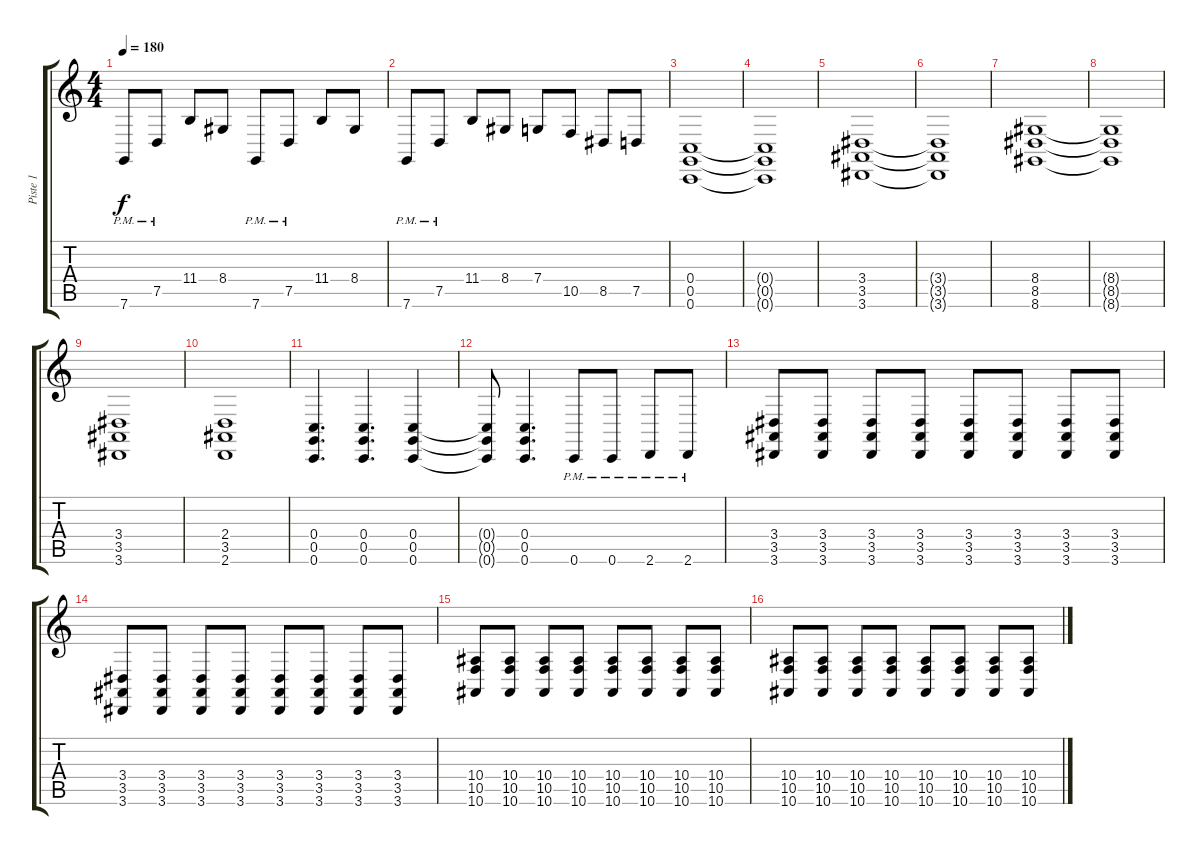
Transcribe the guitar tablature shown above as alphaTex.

\track ("Piste 1" "Piste 1") {instrument stringensemble1}
\staff {score tabs}
\tuning (D4 A3 F3 C3 G2 C2) {hide}
\ts (4 4)
\tempo 180
\clef g2
\ks c
7.6{pm}.8{dy f} 7.5{pm}.8 11.4.8 8.4.8 7.6{pm}.8 7.5{pm}.8 11.4.8 8.4.8 |
7.6{pm}.8 7.5{pm}.8 11.4.8 8.4.8 7.4.8 10.5.8 8.5.8 7.5.8 |
(0.4 0.5 0.6).1 |
(0.4{t} 0.5{t} 0.6{t}).1 |
(3.4 3.5 3.6).1 |
(3.4{t} 3.5{t} 3.6{t}).1 |
(8.4 8.5 8.6).1 |
(8.4{t} 8.5{t} 8.6{t}).1 |
(3.4 3.5 3.6).1 |
(2.4 3.5 2.6).1 |
(0.4 0.5 0.6).4{d} (0.4 0.5 0.6).4{d} (0.4 0.5 0.6).4 |
(0.4{t} 0.5{t} 0.6{t}).8 (0.4 0.5 0.6).4{d} 0.6{pm}.8 0.6{pm}.8 2.6{pm}.8 2.6{pm}.8 |
(3.4 3.5 3.6).8 (3.4 3.5 3.6).8 (3.4 3.5 3.6).8 (3.4 3.5 3.6).8 (3.4 3.5 3.6).8 (3.4 3.5 3.6).8 (3.4 3.5 3.6).8 (3.4 3.5 3.6).8 |
(3.4 3.5 3.6).8 (3.4 3.5 3.6).8 (3.4 3.5 3.6).8 (3.4 3.5 3.6).8 (3.4 3.5 3.6).8 (3.4 3.5 3.6).8 (3.4 3.5 3.6).8 (3.4 3.5 3.6).8 |
(10.4 10.5 10.6).8 (10.4 10.5 10.6).8 (10.4 10.5 10.6).8 (10.4 10.5 10.6).8 (10.4 10.5 10.6).8 (10.4 10.5 10.6).8 (10.4 10.5 10.6).8 (10.4 10.5 10.6).8 |
(10.4 10.5 10.6).8 (10.4 10.5 10.6).8 (10.4 10.5 10.6).8 (10.4 10.5 10.6).8 (10.4 10.5 10.6).8 (10.4 10.5 10.6).8 (10.4 10.5 10.6).8 (10.4 10.5 10.6).8
